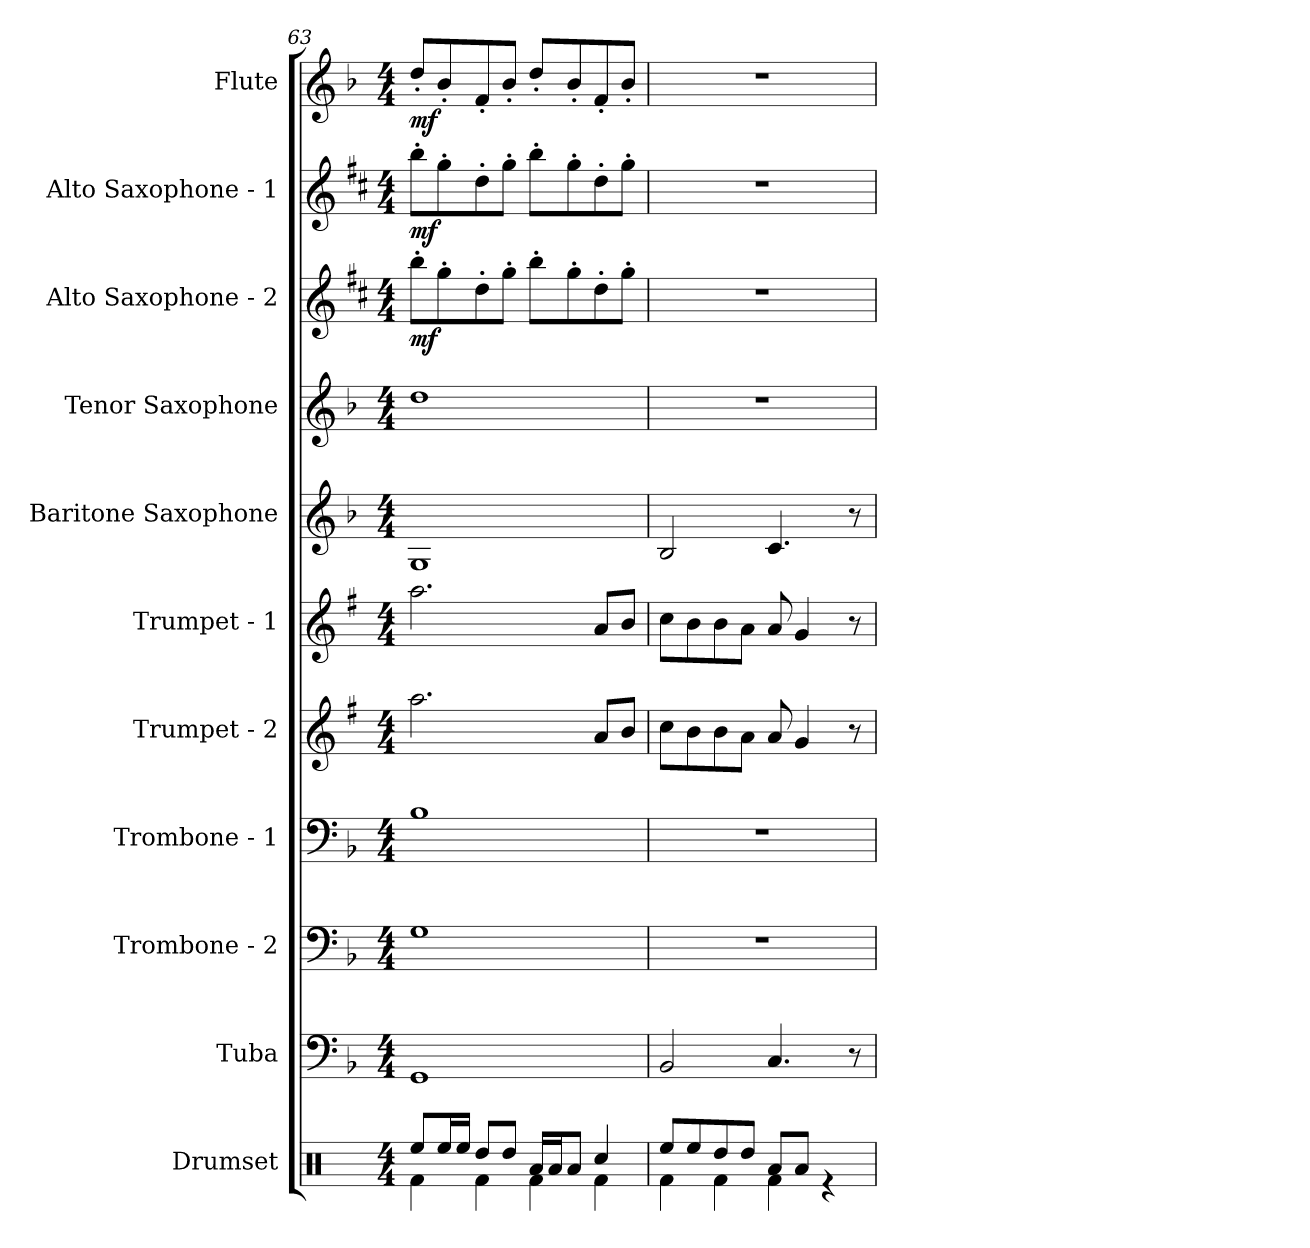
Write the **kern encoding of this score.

**kern	**kern	**kern	**kern	**kern	**kern	**kern	**kern	**kern	**dynam	**kern	**dynam	**kern	**dynam
*part11	*part10	*part9	*part8	*part7	*part6	*part5	*part4	*part3	*part3	*part2	*part2	*part1	*part1
*staff11	*staff10	*staff9	*staff8	*staff7	*staff6	*staff5	*staff4	*staff3	*staff3	*staff2	*staff2	*staff1	*staff1
*I"Drumset	*I"Tuba	*I"Trombone - 2	*I"Trombone - 1	*I"Trumpet - 2	*I"Trumpet - 1	*I"Baritone Saxophone	*I"Tenor Saxophone	*I"Alto Saxophone - 2	*	*I"Alto Saxophone - 1	*	*I"Flute	*
*I'Drs.	*I'Tba.	*I'Tbn. - 2	*I'Tbn. - 1	*I'Tpt.  - 2	*I'Tpt. - 1	*I'Bar. Sax.	*I'T. Sax.	*I'A. Sax. - 2	*	*I'A. Sax. - 1	*	*I'Fl.	*
*clefX	*clefF4	*clefF4	*clefF4	*clefG2	*clefG2	*clefG2	*clefG2	*clefG2	*	*clefG2	*	*clefG2	*
*	*	*	*	*ITrd1c2	*ITrd1c2	*ITrd12c21	*ITrd8c14	*ITrd5c9	*	*ITrd5c9	*	*	*
*k[]	*k[b-]	*k[b-]	*k[b-]	*k[b-]	*k[b-]	*k[b-]	*k[b-]	*k[b-]	*	*k[b-]	*	*k[b-]	*
*M4/4	*M4/4	*M4/4	*M4/4	*M4/4	*M4/4	*M4/4	*M4/4	*M4/4	*	*M4/4	*	*M4/4	*
=63	=63	=63	=63	=63	=63	=63	=63	=63	=63	=63	=63	=63	=63
*^	*	*	*	*	*	*	*	*	*	*	*	*	*
!	!	!	!	!	!	!	!	!	!	!LO:DY:b	!	!LO:DY:b	!	!LO:DY:b
8Ree/L	4Rf\	1GG	1G	1B-	2.gg\	2.gg\	1GG	1d	8dd'\L	mf	8dd'\L	mf	8dd'/L	mf
16Ree/L	.	.	.	.	.	.	.	.	8b-'\	.	8b-'\	.	8b-'/	.
16Ree/JJ	.	.	.	.	.	.	.	.	.	.	.	.	.	.
8Rdd/L	4Rf\	.	.	.	.	.	.	.	8f'\	.	8f'\	.	8f'/	.
8Rdd/J	.	.	.	.	.	.	.	.	8b-'\J	.	8b-'\J	.	8b-'/J	.
16Ra/LL	4Rf\	.	.	.	.	.	.	.	8dd'\L	.	8dd'\L	.	8dd'/L	.
16Ra/J	.	.	.	.	.	.	.	.	.	.	.	.	.	.
8Ra/J	.	.	.	.	.	.	.	.	8b-'\	.	8b-'\	.	8b-'/	.
4Rcc/	4Rf\	.	.	.	8g/L	8g/L	.	.	8f'\	.	8f'\	.	8f'/	.
.	.	.	.	.	8a/J	8a/J	.	.	8b-'\J	.	8b-'\J	.	8b-'/J	.
!!LO:PB:g=z
=64	=64	=64	=64	=64	=64	=64	=64	=64	=64	=64	=64	=64	=64	=64
8Ree/L	4Rf\	2BB-/	1r	1r	8b-\L	8b-\L	2BB-/	1r	1r	.	1r	.	1r	.
8Ree/	.	.	.	.	8a\	8a\	.	.	.	.	.	.	.	.
8Rdd/	4Rf\	.	.	.	8a\	8a\	.	.	.	.	.	.	.	.
8Rdd/J	.	.	.	.	8g\J	8g\J	.	.	.	.	.	.	.	.
8Ra/L	4Rf\	4.C/	.	.	8g/	8g/	4.C/	.	.	.	.	.	.	.
8Ra/J	.	.	.	.	4f/	4f/	.	.	.	.	.	.	.	.
4re	4ryy	.	.	.	.	.	.	.	.	.	.	.	.	.
.	.	8r	.	.	8r	8r	8r	.	.	.	.	.	.	.
*v	*v	*	*	*	*	*	*	*	*	*	*	*	*	*
=	=	=	=	=	=	=	=	=	=	=	=	=	=
*-	*-	*-	*-	*-	*-	*-	*-	*-	*-	*-	*-	*-	*-
